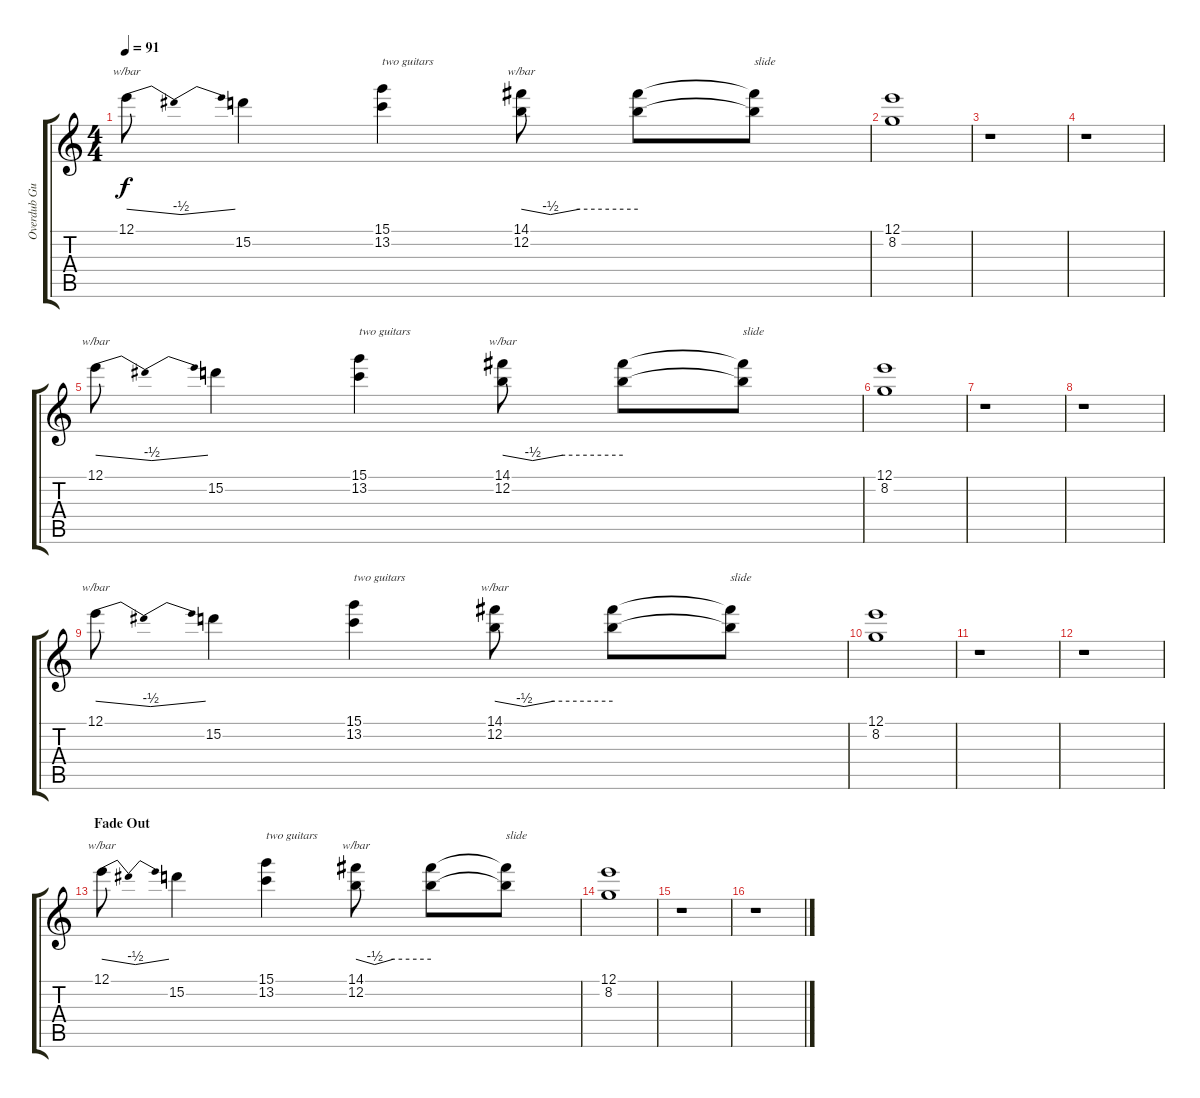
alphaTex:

\track ("Overdub Guitar" "Overdub Gu") {instrument distortionguitar}
\staff {score tabs}
\tuning (E4 B3 G3 D3 A2 E2) {hide}
\ts (4 4)
\tempo 91
\clef g2
\ks c
12.1.8{tbe (dip default 0 0 30 -2 60 0) dy f} 15.2.4 (15.1 13.2).4{txt "two guitars"} (14.1 12.2).8{tbe (custom default 0 0 15 -2 30 0 60 0)} (14.1{t} 12.2{t}).8 (14.1{t} 12.2{t}).8{txt "slide"} |
(12.1 8.2).1 |
r.1 |
r.1 |
12.1.8{tbe (dip default 0 0 30 -2 60 0)} 15.2.4 (15.1 13.2).4{txt "two guitars"} (14.1 12.2).8{tbe (custom default 0 0 15 -2 30 0 60 0)} (14.1{t} 12.2{t}).8 (14.1{t} 12.2{t}).8{txt "slide"} |
(12.1 8.2).1 |
r.1 |
r.1 |
12.1.8{tbe (dip default 0 0 30 -2 60 0)} 15.2.4 (15.1 13.2).4{txt "two guitars"} (14.1 12.2).8{tbe (custom default 0 0 15 -2 30 0 60 0)} (14.1{t} 12.2{t}).8 (14.1{t} 12.2{t}).8{txt "slide"} |
(12.1 8.2).1 |
r.1 |
r.1 |
\section ("" "Fade Out")
12.1.8{tbe (dip default 0 0 30 -2 60 0)} 15.2.4 (15.1 13.2).4{txt "two guitars"} (14.1 12.2).8{tbe (custom default 0 0 15 -2 30 0 60 0)} (14.1{t} 12.2{t}).8 (14.1{t} 12.2{t}).8{txt "slide"} |
(12.1 8.2).1 |
r.1 |
r.1
